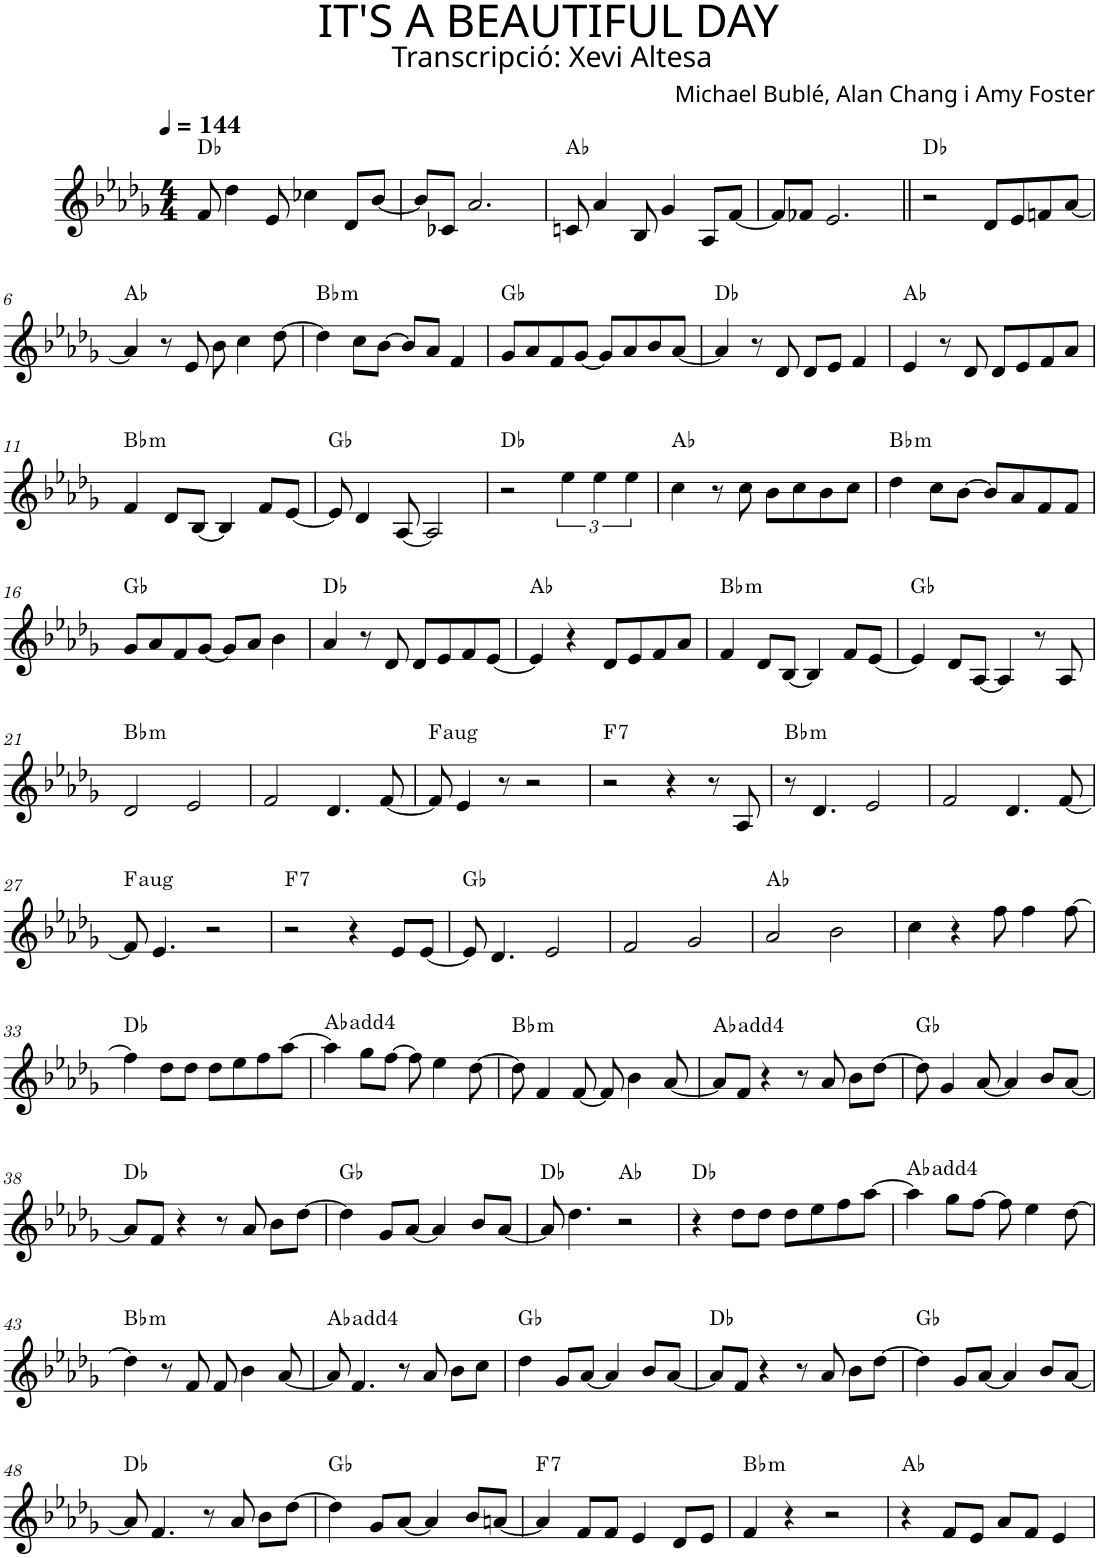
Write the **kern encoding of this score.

**kern	**harte
*part1	*part1
*staff1	*
*I"P1	*
*clefG2	*
*k[b-e-a-d-g-]	*
*D-:	*
*M4/4	*
*MM144	*
=1	=1
8f/	Db:maj
4dd-\	.
8e-/	.
4cc-X\	.
8d-/L	.
[<8b-/J	.
=2	=2
8b-/L]	.
8c-X/J	.
2.a-/	.
=3	=3
8cn/	Ab:maj
4a-/	.
8B-/	.
4g-/	.
8A-/L	.
[<8f/J	.
=4	=4
8f/L]	.
8f-X/J	.
2.e-/	.
=5||	=5||
2r	Db:maj
8d-/L	.
8e-/	.
8fn/	.
[<8a-/J	.
!!LO:LB:g=z
=6	=6
4a-/]	Ab:maj
8r	.
8e-/	.
8b-\	.
4cc\	.
[>8dd-\	.
=7	=7
!	!LO:H:kt=m
4dd-\]	Bb:min
8cc\L	.
[>8b-\J	.
8b-/L]	.
8a-/J	.
4f/	.
=8	=8
8g-/L	Gb:maj
8a-/	.
8f/	.
[<8g-/J	.
8g-/L]	.
8a-/	.
8b-/	.
[<8a-/J	.
=9	=9
4a-/]	Db:maj
8r	.
8d-/	.
8d-/L	.
8e-/J	.
4f/	.
=10	=10
4e-/	Ab:maj
8r	.
8d-/	.
8d-/L	.
8e-/	.
8f/	.
8a-/J	.
!!LO:LB:g=z
=11	=11
!	!LO:H:kt=m
4f/	Bb:min
8d-/L	.
[<8B-/J	.
4B-/]	.
8f/L	.
[<8e-/J	.
=12	=12
8e-/]	Gb:maj
4d-/	.
[<8A-/	.
2A-/]	.
=13	=13
2r	Db:maj
6ee-\	.
6ee-\	.
6ee-\	.
=14	=14
4cc\	Ab:maj
8r	.
8cc\	.
8b-\L	.
8cc\	.
8b-\	.
8cc\J	.
=15	=15
!	!LO:H:kt=m
4dd-\	Bb:min
8cc\L	.
[>8b-\J	.
8b-/L]	.
8a-/	.
8f/	.
8f/J	.
!!LO:LB:g=z
=16	=16
8g-/L	Gb:maj
8a-/	.
8f/	.
[<8g-/J	.
8g-/L]	.
8a-/J	.
4b-\	.
=17	=17
4a-/	Db:maj
8r	.
8d-/	.
8d-/L	.
8e-/	.
8f/	.
[<8e-/J	.
=18	=18
4e-/]	Ab:maj
4r	.
8d-/L	.
8e-/	.
8f/	.
8a-/J	.
=19	=19
!	!LO:H:kt=m
4f/	Bb:min
8d-/L	.
[<8B-/J	.
4B-/]	.
8f/L	.
[<8e-/J	.
=20	=20
4e-/]	Gb:maj
8d-/L	.
[<8A-/J	.
4A-/]	.
8r	.
8A-/	.
!!LO:LB:g=z
=21	=21
!	!LO:H:kt=m
2d-/	Bb:min
2e-/	.
=22	=22
2f/	.
4.d-/	.
[<8f/	.
=23	=23
!	!LO:H:kt=aug
8f/]	F:aug
4e-/	.
8r	.
2r	.
=24	=24
!	!LO:H:kt=7
2r	F:7
4r	.
8r	.
8A-/	.
=25	=25
!	!LO:H:kt=m
8r	Bb:min
4.d-/	.
2e-/	.
=26	=26
2f/	.
4.d-/	.
[<8f/	.
!!LO:LB:g=z
=27	=27
!	!LO:H:kt=aug
8f/]	F:aug
4.e-/	.
2r	.
=28	=28
!	!LO:H:kt=7
2r	F:7
4r	.
8e-/L	.
[<8e-/J	.
=29	=29
8e-/]	Gb:maj
4.d-/	.
2e-/	.
=30	=30
2f/	.
2g-/	.
=31	=31
2a-/	Ab:maj
2b-\	.
=32	=32
4cc\	.
4r	.
8ff\	.
4ff\	.
[>8ff\	.
!!LO:LB:g=z
=33	=33
4ff\]	Db:maj
8dd-\L	.
8dd-\J	.
8dd-\L	.
8ee-\	.
8ff\	.
[>8aa-\J	.
=34	=34
4aa-\]	Ab:maj(4)
8gg-\L	.
[>8ff\J	.
8ff\]	.
4ee-\	.
[>8dd-\	.
=35	=35
!	!LO:H:kt=m
8dd-\]	Bb:min
4f/	.
[<8f/	.
8f/]	.
4b-\	.
[<8a-/	.
=36	=36
8a-/L]	Ab:maj(4)
8f/J	.
4r	.
8r	.
8a-/	.
8b-\L	.
[>8dd-\J	.
=37	=37
8dd-\]	Gb:maj
4g-/	.
[<8a-/	.
4a-/]	.
8b-/L	.
[<8a-/J	.
!!LO:LB:g=z
=38	=38
8a-/L]	Db:maj
8f/J	.
4r	.
8r	.
8a-/	.
8b-\L	.
[>8dd-\J	.
=39	=39
4dd-\]	Gb:maj
8g-/L	.
[<8a-/J	.
4a-/]	.
8b-/L	.
[<8a-/J	.
=40	=40
8a-/]	Db:maj
4.dd-\	.
2r	Ab:maj
=41	=41
4r	Db:maj
8dd-\L	.
8dd-\J	.
8dd-\L	.
8ee-\	.
8ff\	.
[>8aa-\J	.
=42	=42
4aa-\]	Ab:maj(4)
8gg-\L	.
[>8ff\J	.
8ff\]	.
4ee-\	.
[>8dd-\	.
!!LO:LB:g=z
=43	=43
!	!LO:H:kt=m
4dd-\]	Bb:min
8r	.
8f/	.
8f/	.
4b-\	.
[<8a-/	.
=44	=44
8a-/]	Ab:maj(4)
4.f/	.
8r	.
8a-/	.
8b-\L	.
8cc\J	.
=45	=45
4dd-\	Gb:maj
8g-/L	.
[<8a-/J	.
4a-/]	.
8b-/L	.
[<8a-/J	.
=46	=46
8a-/L]	Db:maj
8f/J	.
4r	.
8r	.
8a-/	.
8b-\L	.
[>8dd-\J	.
=47	=47
4dd-\]	Gb:maj
8g-/L	.
[<8a-/J	.
4a-/]	.
8b-/L	.
[<8a-/J	.
!!LO:LB:g=z
=48	=48
8a-/]	Db:maj
4.f/	.
8r	.
8a-/	.
8b-\L	.
[>8dd-\J	.
=49	=49
4dd-\]	Gb:maj
8g-/L	.
[<8a-/J	.
4a-/]	.
8b-/L	.
[<8an/J	.
=50	=50
!	!LO:H:kt=7
4a/]	F:7
8f/L	.
8f/J	.
4e-/	.
8d-/L	.
8e-/J	.
=51	=51
!	!LO:H:kt=m
4f/	Bb:min
4r	.
2r	.
=52	=52
4r	Ab:maj
8f/L	.
8e-/J	.
8a-/L	.
8f/J	.
4e-/	.
=	=
*-	*-
